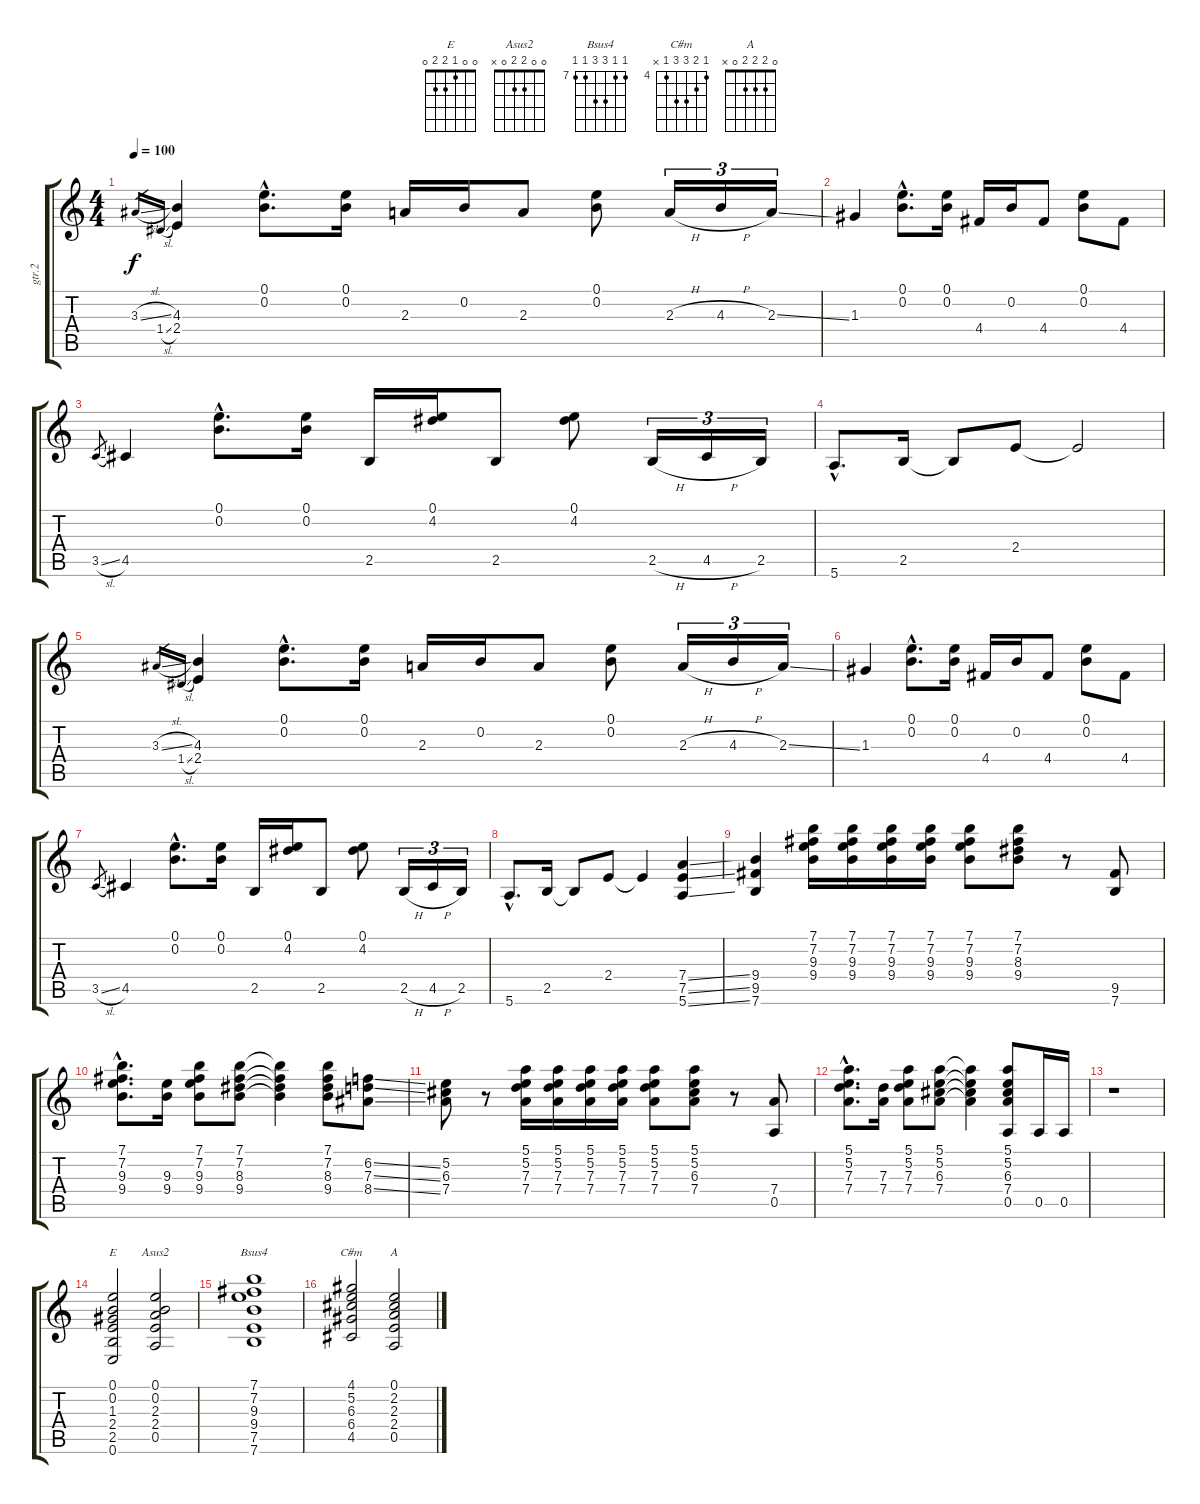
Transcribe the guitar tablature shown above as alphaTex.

\track ("gtr.2" "gtr.2") {instrument overdrivenguitar}
\staff {score tabs}
\tuning (E4 B3 G3 D3 A2 E2) {hide}
\chord ("E" 0 0 1 2 2 0)
\chord ("Asus2" 0 0 2 2 0 x)
\chord ("Bsus4" 7 7 9 9 7 7) {firstfret 7}
\chord ("C#m" 4 5 6 6 4 x) {firstfret 4}
\chord ("A" 0 2 2 2 0 x)
\ts (4 4)
\tempo 100
\clef g2
\ks c
3.3{sl}.16{gr dy f} 1.4{sl}.16{gr} (4.3 2.4).4 (0.1{hac} 0.2{hac}).8{d} (0.1 0.2).16 2.3.16 0.2.16 2.3.8 (0.1 0.2).8 2.3{h}.16{tu (3 2)} 4.3{h}.16{tu (3 2)} 2.3{ss}.16{tu (3 2)} |
1.3.4 (0.1{hac} 0.2{hac}).8{d} (0.1 0.2).16 4.4.16 0.2.16 4.4.8 (0.1 0.2).8 4.4.8 |
3.5{sl}.8{gr} 4.5.4 (0.1{hac} 0.2{hac}).8{d} (0.1 0.2).16 2.5.16 (0.1 4.2).16 2.5.8 (0.1 4.2).8 2.5{h}.16{tu (3 2)} 4.5{h}.16{tu (3 2)} 2.5.16{tu (3 2)} |
5.6{hac}.8{d} 2.5.16 2.5{t}.8 2.4.8 2.4{t}.2 |
3.3{sl}.16{gr} 1.4{sl}.16{gr} (4.3 2.4).4 (0.1{hac} 0.2{hac}).8{d} (0.1 0.2).16 2.3.16 0.2.16 2.3.8 (0.1 0.2).8 2.3{h}.16{tu (3 2)} 4.3{h}.16{tu (3 2)} 2.3{ss}.16{tu (3 2)} |
1.3.4 (0.1{hac} 0.2{hac}).8{d} (0.1 0.2).16 4.4.16 0.2.16 4.4.8 (0.1 0.2).8 4.4.8 |
3.5{sl}.8{gr} 4.5.4 (0.1{hac} 0.2{hac}).8{d} (0.1 0.2).16 2.5.16 (0.1 4.2).16 2.5.8 (0.1 4.2).8 2.5{h}.16{tu (3 2)} 4.5{h}.16{tu (3 2)} 2.5.16{tu (3 2)} |
5.6{hac}.8{d} 2.5.16 2.5{t}.8 2.4.8 2.4{t}.4 (7.4{ss} 7.5{ss} 5.6{ss}).4{instrument overdrivenguitar} |
(9.4 9.5 7.6).4 (7.1 7.2 9.3 9.4).16 (7.1 7.2 9.3 9.4).16 (7.1 7.2 9.3 9.4).16 (7.1 7.2 9.3 9.4).16 (7.1 7.2 9.3 9.4).8 (7.1 7.2 8.3 9.4).8 r.8 (9.5 7.6).8 |
(7.1{hac} 7.2{hac} 9.3{hac} 9.4{hac}).8{d} (9.3 9.4).16 (7.1 7.2 9.3 9.4).8 (7.1 7.2 8.3 9.4).8 (7.1{t} 7.2{t} 8.3{t} 9.4{t}).4 (7.1 7.2 8.3 9.4).8 (6.2{ss} 7.3{ss} 8.4{ss}).8 |
(5.2 6.3 7.4).8 r.8 (5.1 5.2 7.3 7.4).16 (5.1 5.2 7.3 7.4).16 (5.1 5.2 7.3 7.4).16 (5.1 5.2 7.3 7.4).16 (5.1 5.2 7.3 7.4).8 (5.1 5.2 6.3 7.4).8 r.8 (7.4 0.5).8 |
(5.1{hac} 5.2{hac} 7.3{hac} 7.4{hac}).8{d} (7.3 7.4).16 (5.1 5.2 7.3 7.4).8 (5.1 5.2 6.3 7.4).8 (5.1{t} 5.2{t} 6.3{t} 7.4{t}).4 (5.1 5.2 6.3 7.4 0.5).8 0.5.16 0.5.16 |
r.1 |
(0.1 0.2 1.3 2.4 2.5 0.6).2{ch "E"} (0.1 0.2 2.3 2.4 0.5).2{ch "Asus2"} |
(7.1 7.2 9.3 9.4 7.5 7.6).1{ch "Bsus4"} |
(4.1 5.2 6.3 6.4 4.5).2{ch "C#m"} (0.1 2.2 2.3 2.4 0.5).2{ch "A"}
